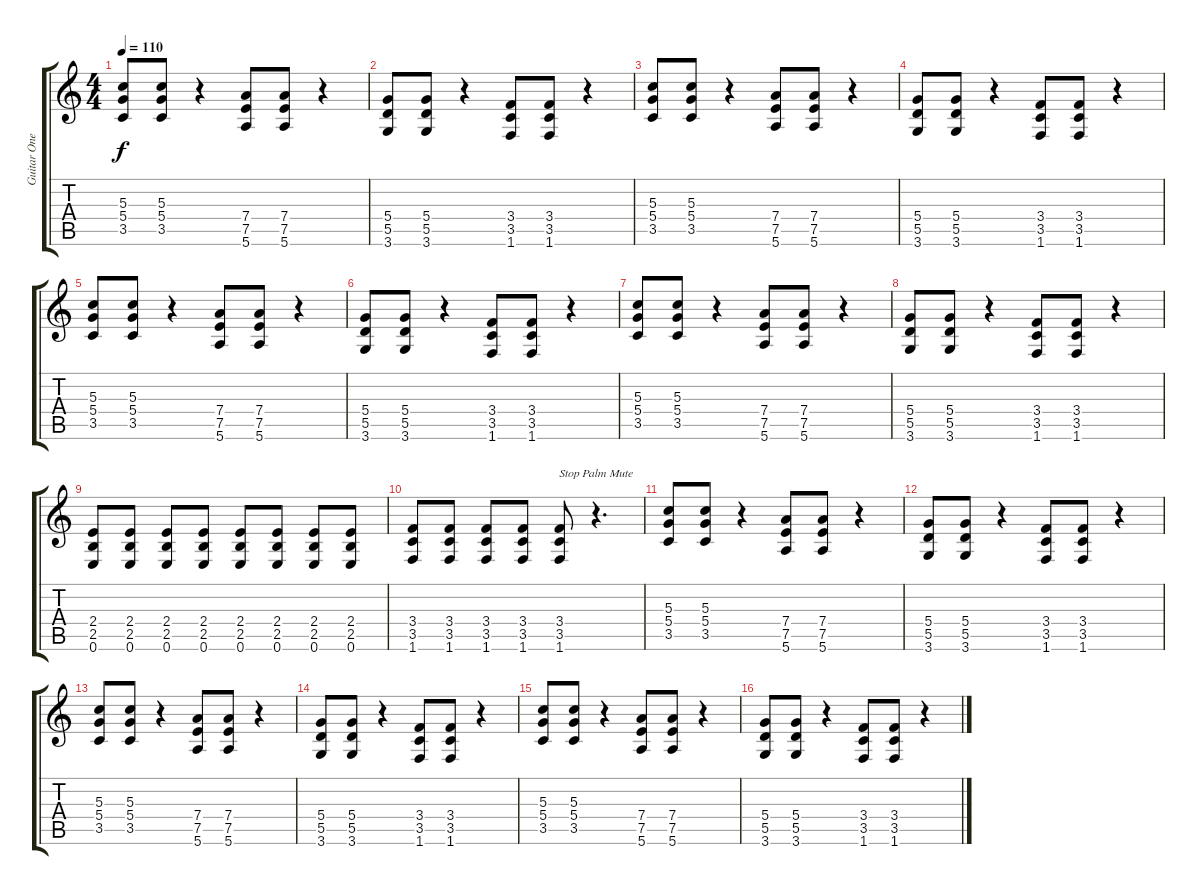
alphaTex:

\track ("Guitar One" "Guitar One") {instrument distortionguitar}
\staff {score tabs}
\tuning (E4 B3 G3 D3 A2 E2) {hide}
\ts (4 4)
\tempo 110
\clef g2
\ks c
(5.3 5.4 3.5).8{dy f} (5.3 5.4 3.5).8 r.4 (7.4 7.5 5.6).8 (7.4 7.5 5.6).8 r.4 |
(5.4 5.5 3.6).8 (5.4 5.5 3.6).8 r.4 (3.4 3.5 1.6).8 (3.4 3.5 1.6).8 r.4 |
(5.3 5.4 3.5).8 (5.3 5.4 3.5).8 r.4 (7.4 7.5 5.6).8 (7.4 7.5 5.6).8 r.4 |
(5.4 5.5 3.6).8 (5.4 5.5 3.6).8 r.4 (3.4 3.5 1.6).8 (3.4 3.5 1.6).8 r.4 |
(5.3 5.4 3.5).8 (5.3 5.4 3.5).8 r.4 (7.4 7.5 5.6).8 (7.4 7.5 5.6).8 r.4 |
(5.4 5.5 3.6).8 (5.4 5.5 3.6).8 r.4 (3.4 3.5 1.6).8 (3.4 3.5 1.6).8 r.4 |
(5.3 5.4 3.5).8 (5.3 5.4 3.5).8 r.4 (7.4 7.5 5.6).8 (7.4 7.5 5.6).8 r.4 |
(5.4 5.5 3.6).8 (5.4 5.5 3.6).8 r.4 (3.4 3.5 1.6).8 (3.4 3.5 1.6).8 r.4 |
(2.4 2.5 0.6).8 (2.4 2.5 0.6).8 (2.4 2.5 0.6).8 (2.4 2.5 0.6).8 (2.4 2.5 0.6).8 (2.4 2.5 0.6).8 (2.4 2.5 0.6).8 (2.4 2.5 0.6).8 |
(3.4 3.5 1.6).8 (3.4 3.5 1.6).8 (3.4 3.5 1.6).8 (3.4 3.5 1.6).8 (3.4 3.5 1.6).8{txt "Stop Palm Mute"} r.4{d} |
(5.3 5.4 3.5).8 (5.3 5.4 3.5).8 r.4 (7.4 7.5 5.6).8 (7.4 7.5 5.6).8 r.4 |
(5.4 5.5 3.6).8 (5.4 5.5 3.6).8 r.4 (3.4 3.5 1.6).8 (3.4 3.5 1.6).8 r.4 |
(5.3 5.4 3.5).8 (5.3 5.4 3.5).8 r.4 (7.4 7.5 5.6).8 (7.4 7.5 5.6).8 r.4 |
(5.4 5.5 3.6).8 (5.4 5.5 3.6).8 r.4 (3.4 3.5 1.6).8 (3.4 3.5 1.6).8 r.4 |
(5.3 5.4 3.5).8 (5.3 5.4 3.5).8 r.4 (7.4 7.5 5.6).8 (7.4 7.5 5.6).8 r.4 |
(5.4 5.5 3.6).8 (5.4 5.5 3.6).8 r.4 (3.4 3.5 1.6).8 (3.4 3.5 1.6).8 r.4
